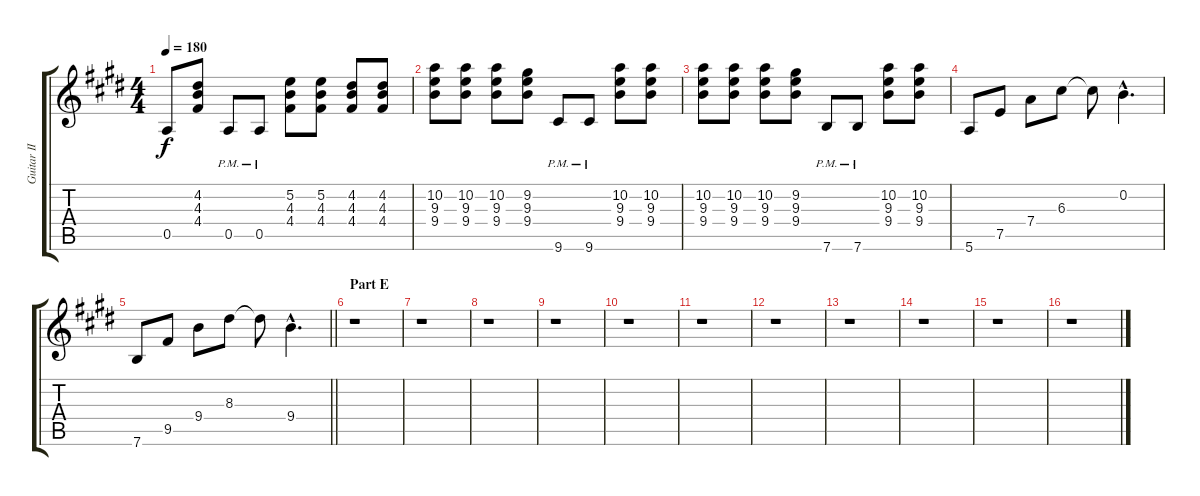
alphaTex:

\track ("Guitar II (Daita)" "Guitar II ") {instrument distortionguitar}
\staff {score tabs}
\tuning (E4 B3 G3 D3 A2 E2) {hide}
\ts (4 4)
\tempo 180
\clef g2
\ks e
0.5.8{dy f} (4.2 4.3 4.4).8 0.5{pm}.8 0.5{pm}.8 (5.2 4.3 4.4).8 (5.2 4.3 4.4).8 (4.2 4.3 4.4).8 (4.2 4.3 4.4).8 |
(10.2 9.3 9.4).8 (10.2 9.3 9.4).8 (10.2 9.3 9.4).8 (9.2 9.3 9.4).8 9.6{pm}.8 9.6{pm}.8 (10.2 9.3 9.4).8 (10.2 9.3 9.4).8 |
(10.2 9.3 9.4).8 (10.2 9.3 9.4).8 (10.2 9.3 9.4).8 (9.2 9.3 9.4).8 7.6{pm}.8 7.6{pm}.8 (10.2 9.3 9.4).8 (10.2 9.3 9.4).8 |
5.6.8 7.5.8 7.4.8 6.3.8 6.3{t}.8 0.2{hac}.4{d} |
\barLineRight lightlight
7.6.8 9.5.8 9.4.8 8.3.8 8.3{t}.8 9.4{hac}.4{d} |
\section ("" "Part E")
r.1 |
r.1 |
r.1 |
r.1 |
r.1 |
r.1 |
r.1 |
r.1 |
r.1 |
r.1 |
r.1
